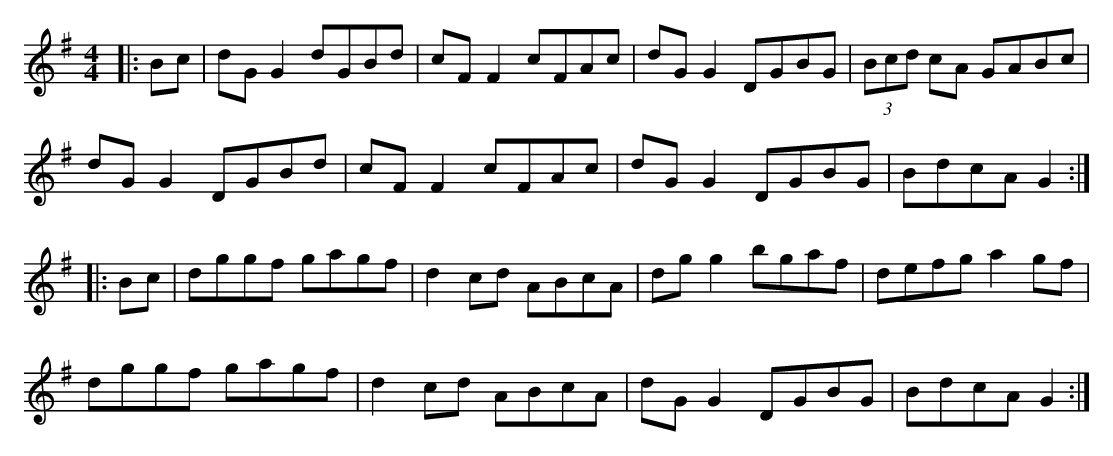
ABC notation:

X:1
M:4/4
K:G
|:Bc|dG G2 dGBd|cF F2 cFAc|dG G2 DGBG|(3Bcd cA GABc|
dG G2 DGBd|cF F2 cFAc|dG G2 DGBG|BdcA G2:|
|:Bc|dggf gagf|d2cd ABcA|dg g2 bgaf|defg a2gf|
dggf gagf|d2cd ABcA|dG G2 DGBG|BdcA G2:|
